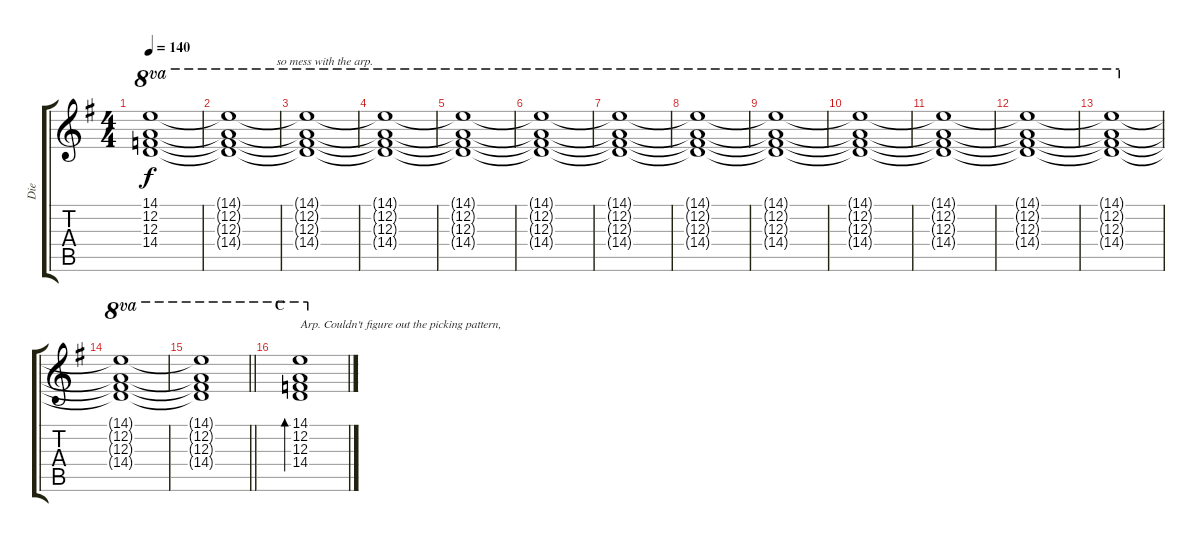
\track ("Die" "Die") {instrument electricguitarclean}
\staff {score tabs}
\tuning (D4 A3 F3 C3 G2 D2) {hide}
\ts (4 4)
\tempo 140
\clef g2
\ks g
(14.1{t} 12.2{t} 12.3{t} 14.4{t}).1{ot 8va dy f} |
(14.1{t} 12.2{t} 12.3{t} 14.4{t}).1{ot 8va txt "                so mess with the arp."} |
(14.1{t} 12.2{t} 12.3{t} 14.4{t}).1{ot 8va} |
(14.1{t} 12.2{t} 12.3{t} 14.4{t}).1{ot 8va} |
(14.1{t} 12.2{t} 12.3{t} 14.4{t}).1{ot 8va} |
(14.1{t} 12.2{t} 12.3{t} 14.4{t}).1{ot 8va} |
(14.1{t} 12.2{t} 12.3{t} 14.4{t}).1{ot 8va} |
(14.1{t} 12.2{t} 12.3{t} 14.4{t}).1{ot 8va} |
(14.1{t} 12.2{t} 12.3{t} 14.4{t}).1{ot 8va} |
(14.1{t} 12.2{t} 12.3{t} 14.4{t}).1{ot 8va} |
(14.1{t} 12.2{t} 12.3{t} 14.4{t}).1{ot 8va} |
(14.1{t} 12.2{t} 12.3{t} 14.4{t}).1{ot 8va} |
(14.1{t} 12.2{t} 12.3{t} 14.4{t}).1{ot 8va} |
(14.1{t} 12.2{t} 12.3{t} 14.4{t}).1{ot 8va} |
\barLineRight lightlight
(14.1{t} 12.2{t} 12.3{t} 14.4{t}).1{ot 8va} |
\section ("" "C")
(14.1 12.2 12.3 14.4).1{bd 240 ot 8va txt "Arp. Couldn't figure out the picking pattern," instrument electricguitarclean}
